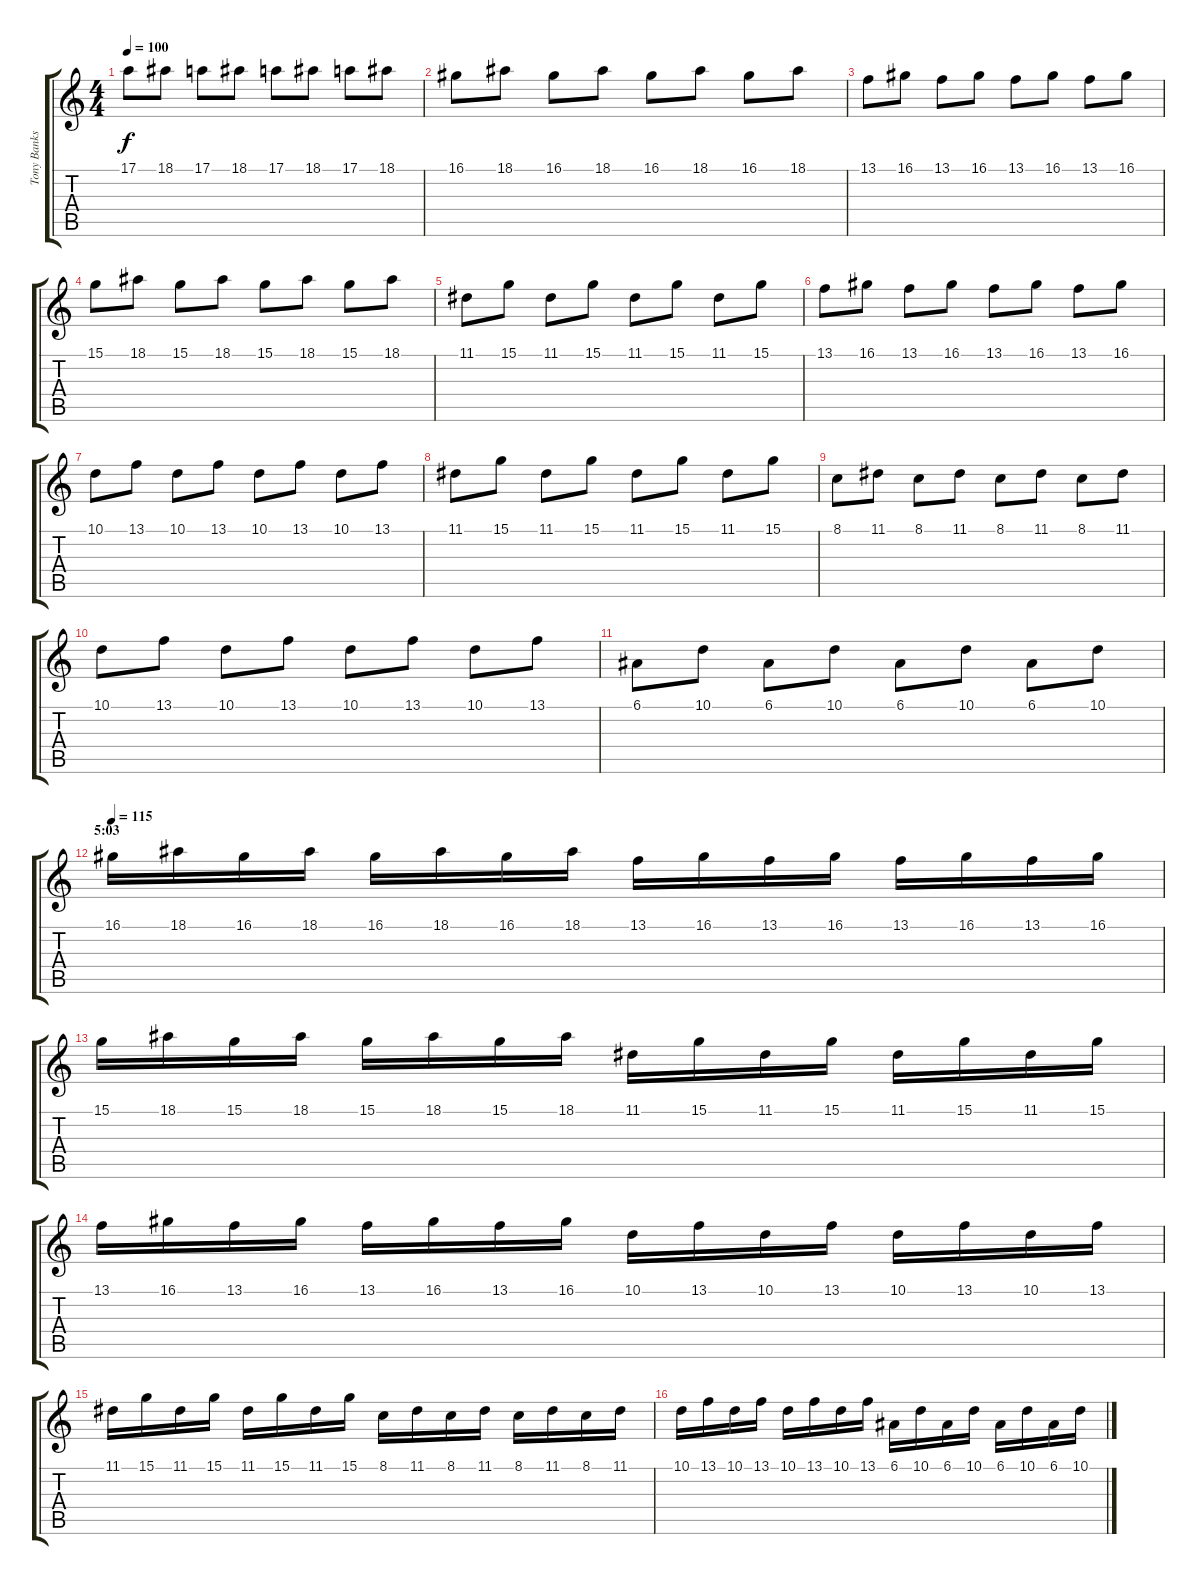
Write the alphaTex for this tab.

\track ("Tony Banks (keyboard solo)" "Tony Banks") {instrument lead1square}
\staff {score tabs}
\tuning (E4 B3 G3 D3 A2 E2) {hide}
\ts (4 4)
\tempo 100
\clef g2
\ks c
17.1.8{dy f} 18.1.8 17.1.8 18.1.8 17.1.8 18.1.8 17.1.8 18.1.8 |
16.1.8 18.1.8 16.1.8 18.1.8 16.1.8 18.1.8 16.1.8 18.1.8 |
13.1.8 16.1.8 13.1.8 16.1.8 13.1.8 16.1.8 13.1.8 16.1.8 |
15.1.8 18.1.8 15.1.8 18.1.8 15.1.8 18.1.8 15.1.8 18.1.8 |
11.1.8 15.1.8 11.1.8 15.1.8 11.1.8 15.1.8 11.1.8 15.1.8 |
13.1.8 16.1.8 13.1.8 16.1.8 13.1.8 16.1.8 13.1.8 16.1.8 |
10.1.8 13.1.8 10.1.8 13.1.8 10.1.8 13.1.8 10.1.8 13.1.8 |
11.1.8 15.1.8 11.1.8 15.1.8 11.1.8 15.1.8 11.1.8 15.1.8 |
8.1.8 11.1.8 8.1.8 11.1.8 8.1.8 11.1.8 8.1.8 11.1.8 |
10.1.8 13.1.8 10.1.8 13.1.8 10.1.8 13.1.8 10.1.8 13.1.8 |
6.1.8 10.1.8 6.1.8 10.1.8 6.1.8 10.1.8 6.1.8 10.1.8 |
\section ("" "5:03")
\tempo 115
16.1.16 18.1.16 16.1.16 18.1.16 16.1.16 18.1.16 16.1.16 18.1.16 13.1.16 16.1.16 13.1.16 16.1.16 13.1.16 16.1.16 13.1.16 16.1.16 |
15.1.16 18.1.16 15.1.16 18.1.16 15.1.16 18.1.16 15.1.16 18.1.16 11.1.16 15.1.16 11.1.16 15.1.16 11.1.16 15.1.16 11.1.16 15.1.16 |
13.1.16 16.1.16 13.1.16 16.1.16 13.1.16 16.1.16 13.1.16 16.1.16 10.1.16 13.1.16 10.1.16 13.1.16 10.1.16 13.1.16 10.1.16 13.1.16 |
11.1.16 15.1.16 11.1.16 15.1.16 11.1.16 15.1.16 11.1.16 15.1.16 8.1.16 11.1.16 8.1.16 11.1.16 8.1.16 11.1.16 8.1.16 11.1.16 |
10.1.16 13.1.16 10.1.16 13.1.16 10.1.16 13.1.16 10.1.16 13.1.16 6.1.16 10.1.16 6.1.16 10.1.16 6.1.16 10.1.16 6.1.16 10.1.16
